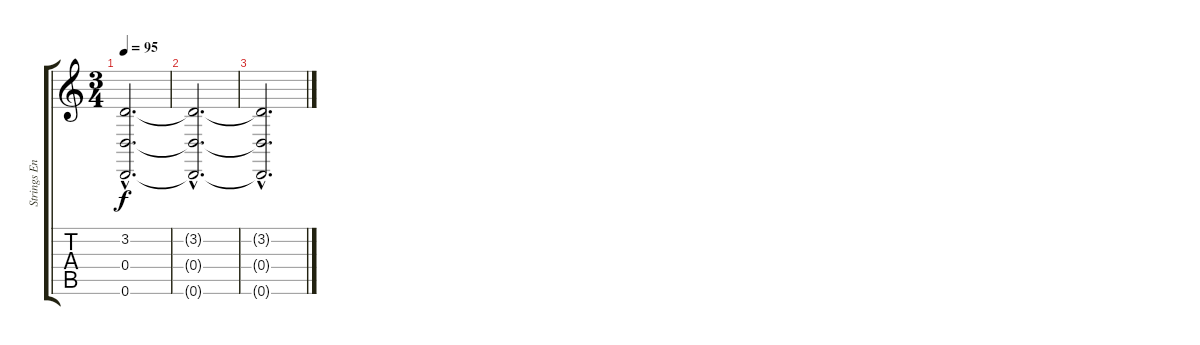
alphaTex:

\track ("Strings Ensemble 1" "Strings En") {instrument stringensemble1}
\staff {score tabs}
\tuning (E4 B3 G3 D3 A2 D2) {hide}
\ts (3 4)
\tempo 95
\clef g2
\ks c
(3.2{hac t} 0.4{hac t} 0.6{hac t}).2{d dy f volume 6} |
(3.2{hac t} 0.4{hac t} 0.6{hac t}).2{d} |
(3.2{hac t} 0.4{hac t} 0.6{hac t}).2{d}
